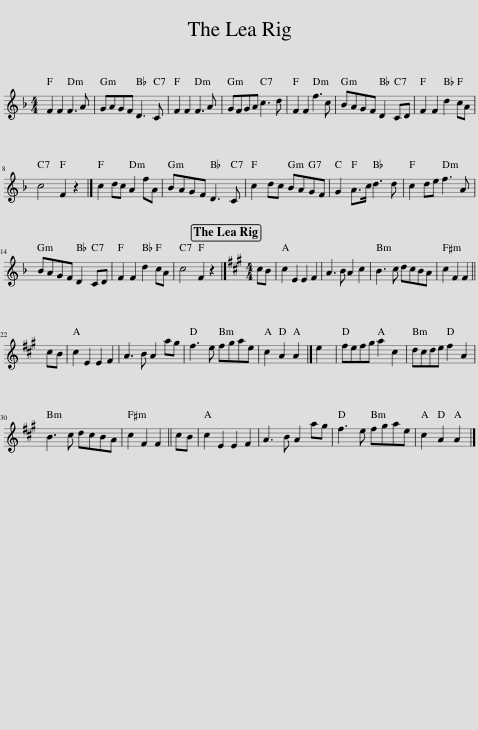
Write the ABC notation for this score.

X:1
L:1/8
M:4/4
I:linebreak $
K:F
V:1 treble
V:1
 F2 F2 F3 A | GAGF D3 C | F2 F2 F3 A | GFGA c3 d | F2 F2 f3 c | %5
 BAGF D2 CD | F2 F2 d2 cA |$ c4 F2 z2 |] c2 dc A2 fA | BAGF D3 C | %10
 c2 dc BAGF | G2 A>c d3 d | c2 de f3 A |$ BAGF D2 CD | F2 F2 d2 cA | %15
 c4 F2 z2 |][K:A][M:4/4] cB | c2 E2 E2 F2 | A3 B A2 c2 | B3 c dcBA | %20
 c2 F2 F2 ||$ cB | c2 E2 E2 F2 | A3 B A2 ag | f3 e fgae | %25
 c2 A2 A2 |] e2 | fefg a2 c2 | dcde f2 A2 |$ B3 c dcBA | %30
 c2 F2 F2 || cB | c2 E2 E2 F2 | A3 B A2 ag | f3 e fgae | %35
 c2 A2 A2 |] %36
